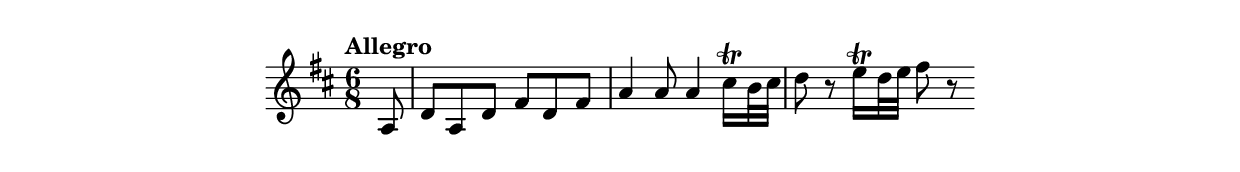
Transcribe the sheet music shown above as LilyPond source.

\version "2.15.32"
\include "indice.ily"
\new Staff \relative f {
  \time 6/8
  \key d \major
  \clef treble
  \tempo "Allegro"
  \partial 8
  a8
  d a d fis d fis
  a4 a8 a4 cis16\trill b32 cis
  d8 r e16\trill d32 e fis8 r
}